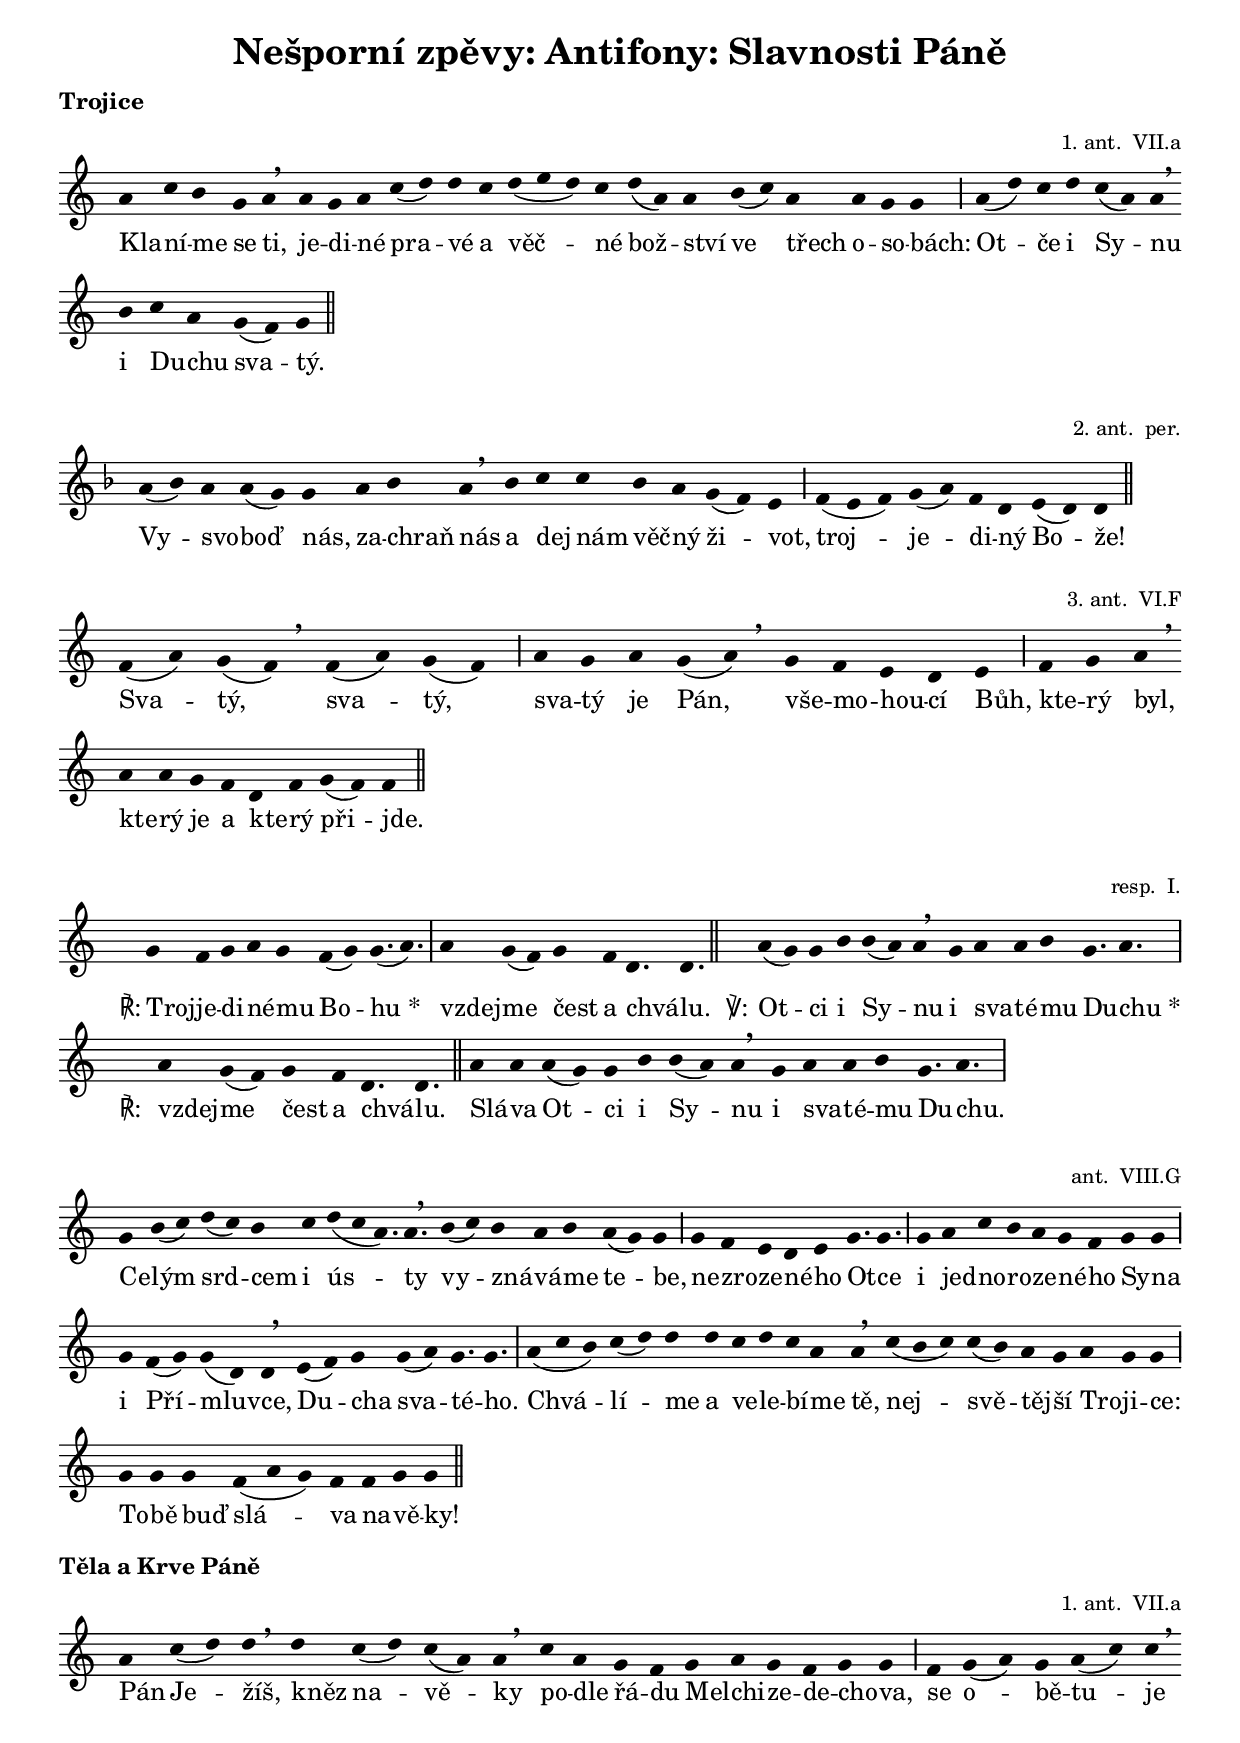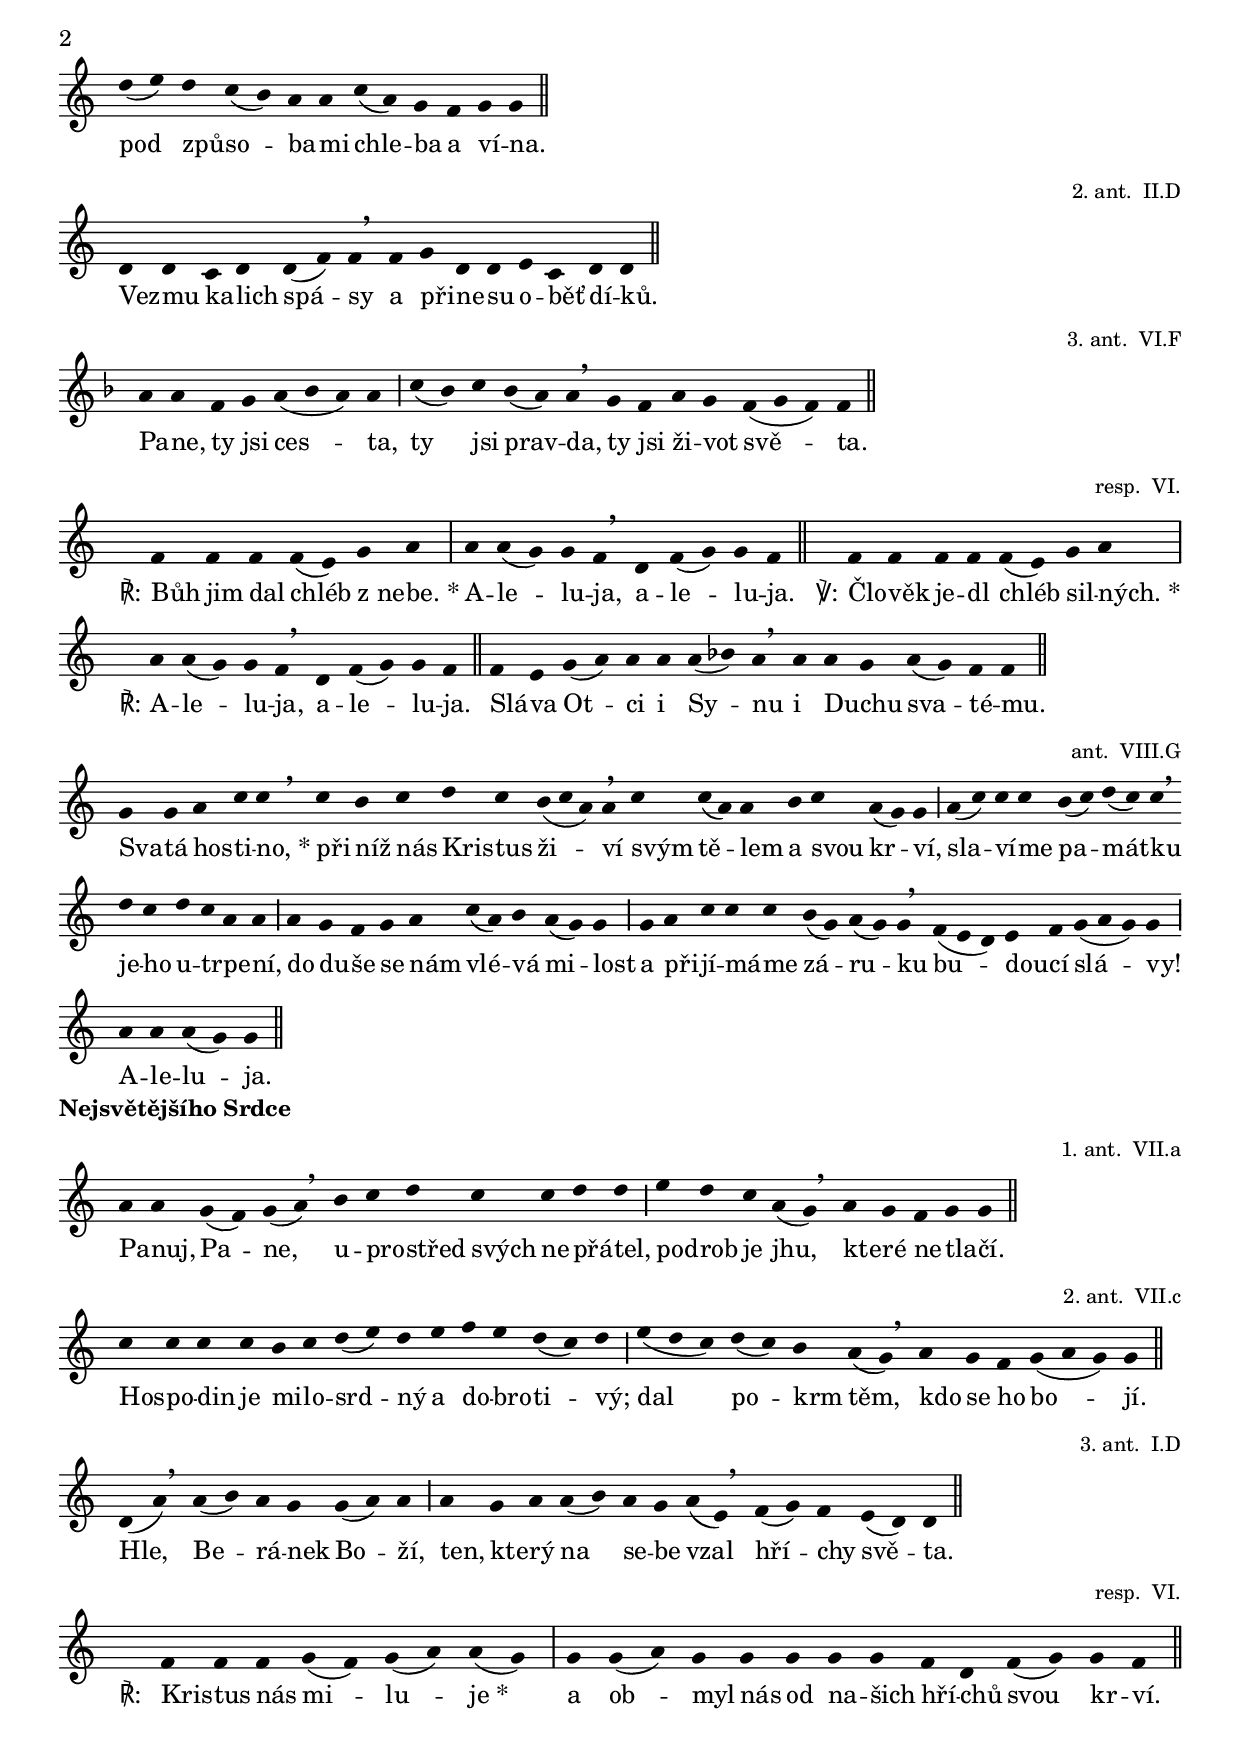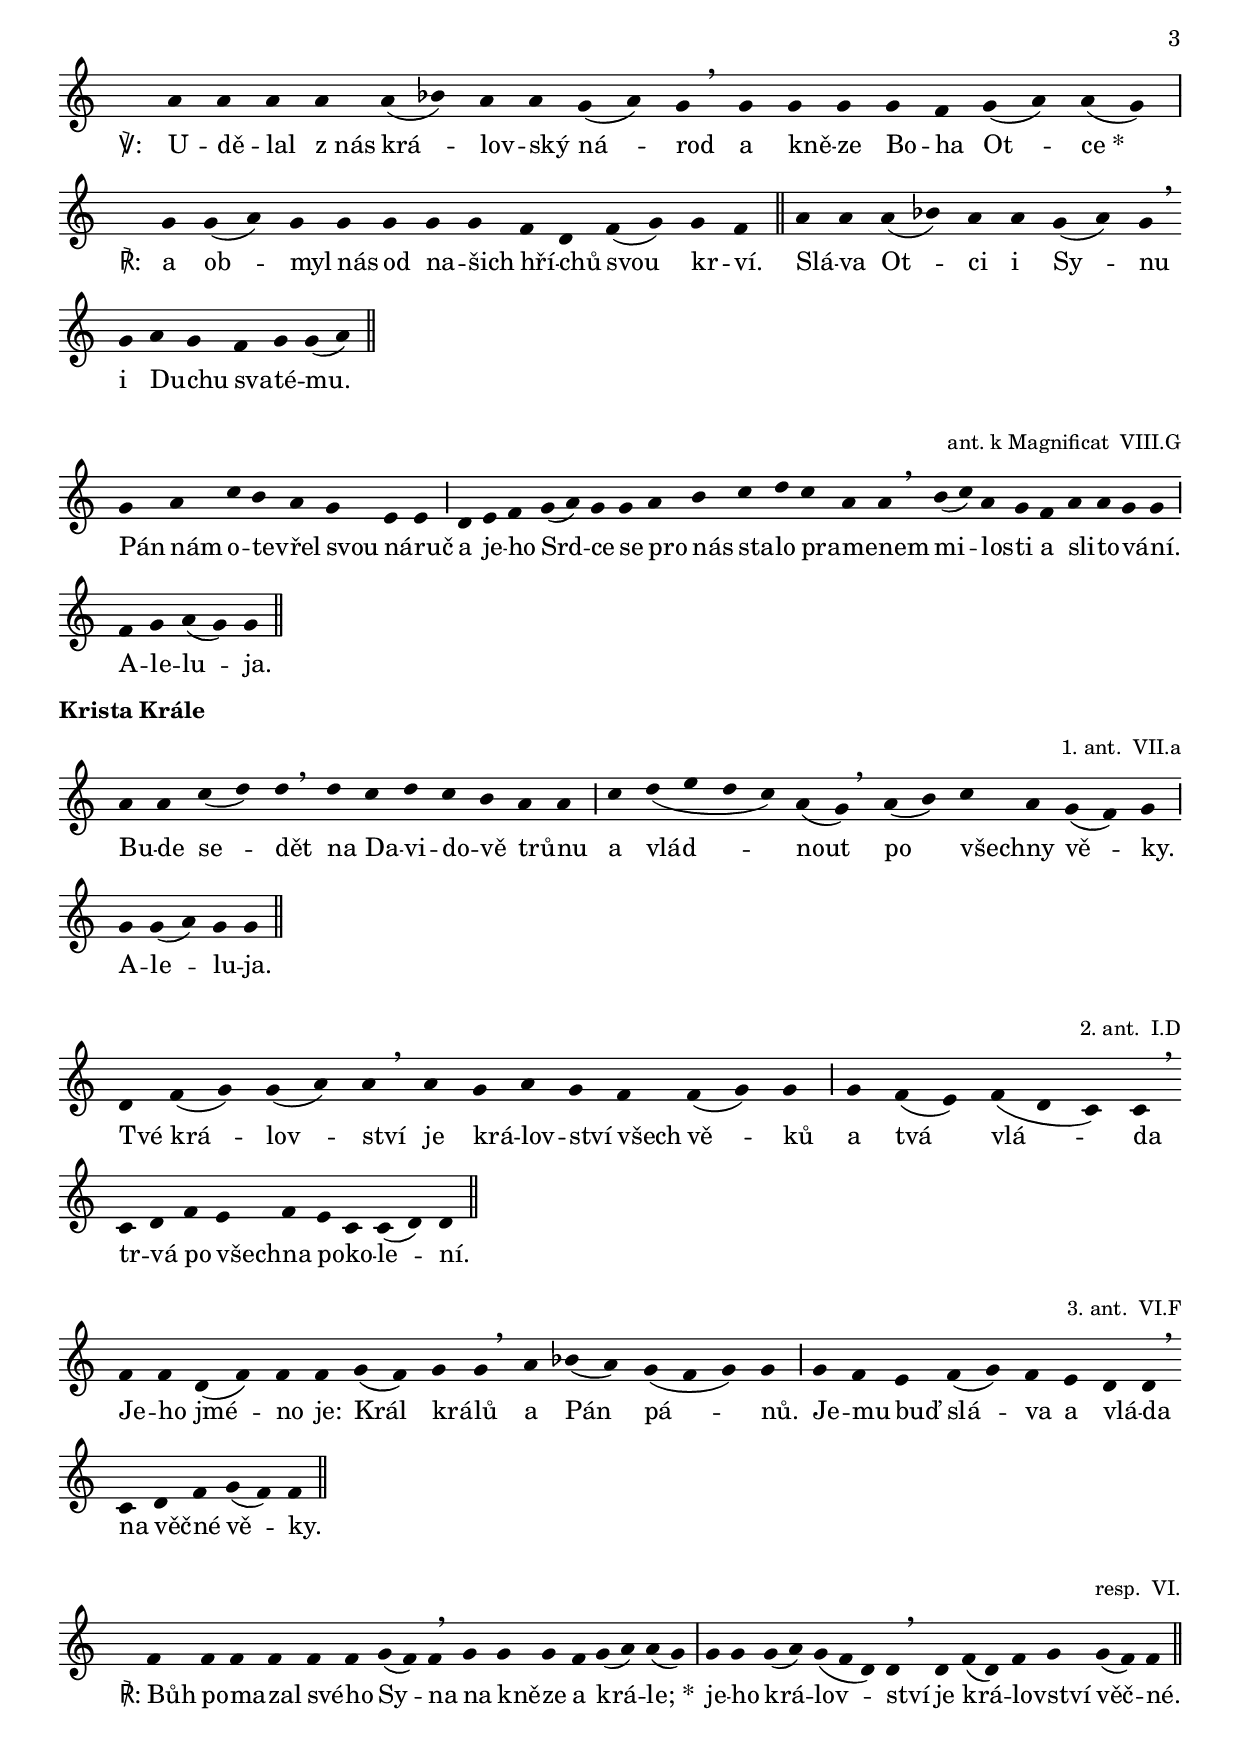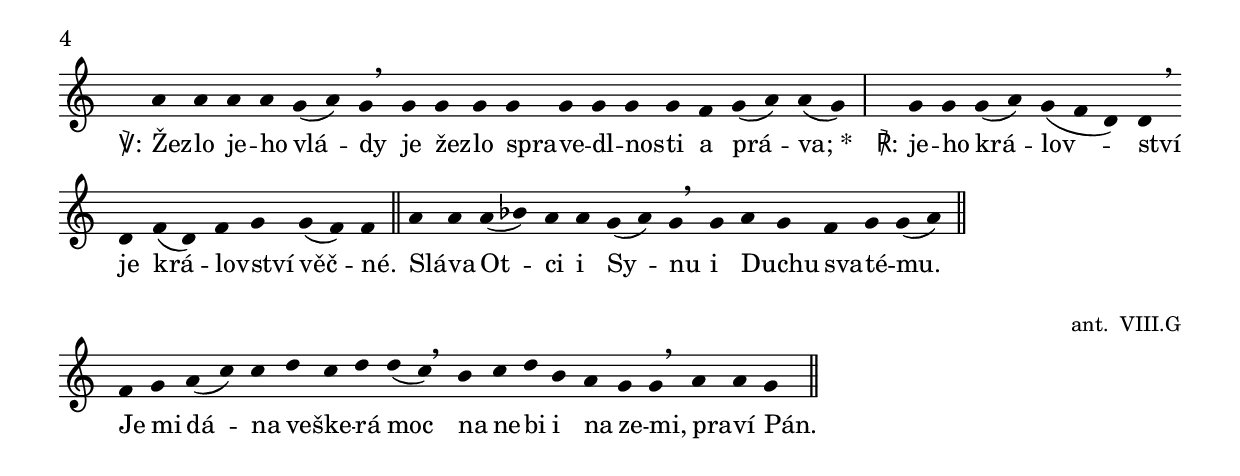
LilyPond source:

\version "2.15.37"

\header {
  title = "Nešporní zpěvy: Antifony: Slavnosti Páně"
}

\include "spolecne_nespory.ly"
\include "../../dilyresponsorii.ly"

\markup\bold{Trojice} %%%%%%%%%%%%%%%%%%%%%%%%

\score {
  \relative c'' {
    \choralniRezim
    a4 c b g a \barMin
    a g a c( d) d c d( e d) c d( a) a 
    b( c) a a g g \barMaior
    a( d) c d c( a) a \barMin b c a g( f) g \barFinalis
  }
  \addlyrics {
    Kla -- ní -- me se ti,
    je -- di -- né pra -- vé a věč -- né bož -- ství
    ve třech o -- so -- bách:
    Ot -- če i Sy -- nu i Du -- chu sva -- tý.
  }
  \header {
    quid = "1. ant."
    modus = "VII"
    differentia = "a" 
    psalmus = "Žalm 110"
    id = "trojice-ant1"
    piece = \markup {\sestavTitulek}
  }
}

\score {
  \relative c'' {
    \choralniRezim
    \key f \major
    a( bes) a a( g) g a bes a \barMin
    bes c c bes a g( f) e \barMaior
    f( e f) g( a) f d e( d) d \barFinalis
  }
  \addlyrics {
    Vy -- svo -- boď nás, za -- chraň nás
    a dej nám věč -- ný ži -- vot,
    troj -- je -- di -- ný Bo -- že!
  }
  \header {
    quid = "2. ant."
    modus = "per"
    differentia = "" 
    psalmus = "Žalm 114"
    id = "trojice-ant2"
    piece = \markup {\sestavTitulek}
  }
}

\score {
  \relative c' {
    \choralniRezim
    f( a) g( f) \barMin f( a) g( f) \barMaior
    a g a g( a) \barMin g f e d e \barMaior
    f g a \barMin a a g f d f g( f) f \barFinalis
  }
  \addlyrics {
    Sva -- tý, sva -- tý, 
    sva -- tý je Pán, vše -- mo -- hou -- cí Bůh,
    kte -- rý byl, kte -- rý je 
    a kte -- rý při -- jde.
  }
  \header {
    quid = "3. ant."
    modus = "VI"
    differentia = "F" 
    psalmus = "Zj 19"
    id = "trojice-ant3"
    piece = \markup {\sestavTitulek}
  }
}

% ZKOPIROVANE
\score {
  \relative c' {
    \choralniRezim
    
    % R
    \neviditelna f
    g f g a g f( g) g4.( a) \barMax
    a4 g( f) g f d4. d \barFinalis
    % V
    \neviditelna a
    a'4( g) g b b( a) a \barMin g a a b g4. a \barMax
    % R
    \neviditelna a
    a4 g( f) g f d4. d \barFinalis
    % Slava - melodie i text temer totozny s versem
    a'4 a a( g) g b b( a) a \barMin g a a b g4. a \barMax
  }
  \addlyrics {
    \Response Troj -- je -- di -- né -- mu Bo -- hu_*
    vzdej -- me čest a chvá -- lu.
    \Verse Ot -- ci i Sy -- nu i sva -- té -- mu Du -- chu_*
    \Response vzdej -- me čest a chvá -- lu.
    % Pozmeneny text doxologie
    Slá -- va Ot -- ci i Sy -- nu i sva -- té -- mu Du -- chu.
  }
  \header {
    quid = "resp."
    modus = "I"
    id = "trojice-resp"
    piece = \markup {\sestavTitulekResp}
  }
}

% ZKOPIROVANA
\score {
  \relative c'' {
    \choralniRezim
    g4 b( c) d( c) b c d( c a4.) a \barMin 
    b4( c) b a b a( g) g \barMaior
    g f e d e g4. g \barMaior 
    g4 a c b a g f g g \barMaior
    g f( g) g( d) d \barMin e( f) g g( a) g4. g \barMax
    
    a4( c b) c( d) d d c d c a a \barMin
    c( b c) c( b) a g a g g \barMaior
    g g g f( a g) f f g g \barFinalis
  }
  \addlyrics {
    Ce -- lým srd -- cem i ús -- ty
    vy -- zná -- vá -- me te -- be,
    ne -- zro -- ze -- né -- ho Ot -- ce
    i jed -- no -- ro -- ze -- né -- ho Sy -- na
    i Pří -- mluv -- ce, Du -- cha sva -- té -- ho.
    
    Chvá -- lí -- me a ve -- le -- bí -- me tě,
    nej -- svě -- těj -- ší Tro -- ji -- ce:
    To -- bě buď slá -- va na -- vě -- ky!
  }
  \header {
    quid = "ant."
    modus = "VIII"
    differentia = "G" 
    psalmus = ""
    id = "trojice-antmag"
    piece = \markup {\sestavTitulekBezZalmu}
  }
}

\markup\bold{Těla a Krve Páně}

\score {
  \relative c'' {
    \choralniRezim
    a c( d) d \barMin
    d c( d) c( a) a \barMin c a g f g a g f g g  \barMaior
    f g( a) g a( c) c \barMin
    d( e) d c( b) a a c( a) g f g g \barFinalis
  }
  \addlyrics {
    Pán Je -- žíš,
    kněz na -- vě -- ky po -- dle řá -- du Mel -- chi -- ze -- de -- cho -- va,
    se o -- bě -- tu -- je 
    pod způ -- so -- ba -- mi chle -- ba a ví -- na.
  }
  \header {
    quid = "1. ant."
    modus = "VII"
    differentia = "a" 
    psalmus = "Žalm 110"
    id = "tela-ant1"
    piece = \markup {\sestavTitulek}
  }
}

\score {
  \relative c' {
    \choralniRezim
    d d c d d( f) f \barMin
    f g d d e c d d \barFinalis
  }
  \addlyrics {
    Vez -- mu ka -- lich spá -- sy
    a při -- ne -- su o -- běť dí -- ků.
  }
  \header {
    quid = "2. ant."
    modus = "II"
    differentia = "D" 
    psalmus = "Žalm 116-II"
    id = "tela-ant2"
    piece = \markup {\sestavTitulek}
  }
}

% ZKOPIROVANA
\score {
  \relative c'' {
    \choralniRezim
    \key f \major
    a4 a f g a( bes a) a \barMaior
    c( bes) c bes( a) a \barMin g f a g f( g f) f \barFinalis
  }
  \addlyrics {
    Pa -- ne, ty jsi ces -- ta, 
    ty jsi prav -- da,
    ty jsi ži -- vot svě -- ta.
  }
  \header {
    quid = "3. ant."
    modus = "VI"
    differentia = "F" 
    psalmus = "Zj 19"
    id = "tela-ant3"
    piece = \markup {\sestavTitulek}
  }
}

% ZKOPIROVANE
\score {
  \relative c' {
    \choralniRezim
    
    % R
    \neviditelna f
    f4 f f f( e) g a \barMax
    \respVIalelujaResponsum \barFinalis
    % V
    \neviditelna f
    f4 f f f f( e) g a \barMax
    % R
    \neviditelna a
    \respVIalelujaResponsum \barFinalis
    % Slava
    \respVIalelujaDoxologie \barFinalis
  }
  \addlyrics {
    \Response Bůh jim dal chléb z_ne -- be._* 
    A -- le -- lu -- ja, a -- le -- lu -- ja.
    \Verse Člo -- věk je -- dl chléb sil -- ných._*
    \Response A -- le -- lu -- ja, a -- le -- lu -- ja.
    \textRespDoxologie
  }
  \header {
    quid = "resp."
    modus = "VI"
    id = "tela-resp"
    piece = \markup {\sestavTitulekResp}
  }
}

\score {
  \relative c'' {
    \choralniRezim
    g4 g a c c \barMin
    c b c d c b( c a) a \barMin c c( a) a b c a( g) g \barMaior
    a( c) c c b( c) d( c) c \barMin d c d c a a \barMaior
    a g f g a c( a) b a( g) g \barMaior
    g a c c c b( g) a( g) g \barMin f( e d) e f g( a g) g \barMaior
    a a a( g) g \barFinalis
  }
  \addlyrics {
    % Jedno dlouhe rozvite osloveni - bez jakehokoli nasledneho
    % sdeleni.
    Sva -- tá hos -- ti -- no,_*
    při níž nás Kris -- tus ži -- ví svým tě -- lem a svou kr -- ví,
    sla -- ví -- me pa -- mát -- ku je -- ho u -- tr -- pe -- ní,
    do du -- še se nám vlé -- vá mi -- lost
    a při -- jí -- má -- me zá -- ru -- ku bu -- dou -- cí slá -- vy!
    A -- le -- lu -- ja.
  }
  \header {
    quid = "ant."
    modus = "VIII"
    differentia = "G" 
    psalmus = ""
    id = "tela-antmag"
    piece = \markup {\sestavTitulekBezZalmu}
  }
}

\markup\bold{Nejsvětějšího Srdce}

\score {
  \relative c'' {
    \choralniRezim
    a4 a g( f) g( a) \barMin b c d c c d d \barMaior
    e d c a( g) \barMin a g f g g \barFinalis
  }
  \addlyrics {
    Pa -- nuj, Pa -- ne, u -- pro -- střed svých ne -- přá -- tel,
    pod -- rob je jhu, kte -- ré ne -- tla -- čí.
  }
  \header {
    quid = "1. ant."
    modus = "VII"
    differentia = "a" 
    psalmus = "Žalm 110"
    id = "srdce-ant1"
    piece = \markup {\sestavTitulek}
  }
}

\score {
  \relative c'' {
    \choralniRezim
    c4 c c c b c d( e) d e f e d( c) d \barMaior
    e( d c) d( c) b a( g) \barMin a g f g( a g) g \barFinalis
  }
  \addlyrics {
    Hos -- po -- din je mi -- lo -- srd -- ný a do -- bro -- ti -- vý;
    dal po -- krm těm, kdo se ho bo -- jí.
  }
  \header {
    quid = "2. ant."
    modus = "VII"
    differentia = "c" 
    psalmus = "Žalm 111"
    id = "srdce-ant2"
    piece = \markup {\sestavTitulek}
  }
}

% ZKOPIROVANA
\score {
  \relative c' {
    \choralniRezim
    d4( a') \barMin a( b) a g g( a) a \barMaior
    a g a a( b) a g a( e) \barMin f( g) f e( d) d \barFinalis
  }
  \addlyrics {
    Hle, Be -- rá -- nek Bo -- ží,
    ten, kte -- rý na se -- be vzal hří -- chy svě -- ta.
  }
  \header {
    quid = "3. ant."
    modus = "I"
    differentia = "D" 
    psalmus = "Flp 2"
    id = "srdce-ant3"
    piece = \markup {\sestavTitulek}
  }
}

% ZKOPIROVANE
\score {
  \relative c' {
    \choralniRezim
    
    % R
    \neviditelna f
    f4 f f g( f) g( a) a( g) \barMax
    g g( a) g g g g g f d f( g) g f \barFinalis
    % V
    \neviditelna a
    a a a a a( bes) a a g( a) g \barMin g g g g f g( a) a( g) \barMax
    % R
    \neviditelna g
    g g( a) g g g g g f d f( g) g f \barFinalis
    % Slava
    \respVIdoxologie \barFinalis
  }
  \addlyrics {
    \Response Kris -- tus nás mi -- lu -- je_* a ob -- myl nás od na -- šich hří -- chů svou kr -- ví.
    \Verse U -- dě -- lal z_nás krá -- lov -- ský ná -- rod a kně -- ze Bo -- ha Ot -- ce_*
    \Response a ob -- myl nás od na -- šich hří -- chů svou kr -- ví.
    \textRespDoxologie
  }
  \header {
    quid = "resp."
    modus = "VI"
    fons = "responsoria ze žaltáře, pátek 1. týdne, nešp."
    id = "srdce-resp"
    piece = \markup\sestavTitulekResp
  }
}

\score {
  \relative c'' {
    \choralniRezim
    g a c b a g e e \barMaior
    d e f g( a) g g a b c d c a a \barMin
    b( c) a g f a a g g \barMaior
    f g a( g) g \barFinalis
  }
  \addlyrics {
    Pán nám o -- tev -- řel svou ná -- ruč
    a je -- ho Srd -- ce se pro nás sta -- lo pra -- me -- nem 
    mi -- los -- ti a sli -- to -- vá -- ní.
    A -- le -- lu -- ja.
  }
  \header {
    quid = "ant. k Magnificat"
    modus = "VIII"
    differentia = "G" 
    psalmus = ""
    id = "srdce-antmag"
    piece = \markup {\sestavTitulekBezZalmu}
  }
}

\markup\bold{Krista Krále}

% mirne upravena
\score {
  \relative c'' {
    \choralniRezim
    a4 a c( d) d \barMin d c d c b a a \barMaior
    c d( e d c) a( g) \barMin a( b) c a g( f) g \barMaior
    g g( a) g g \barFinalis
  }
  \addlyrics {
    Bu -- de se -- dět na Da -- vi -- do -- vě trů -- nu
    a vlád -- nout po všech -- ny vě -- ky.
    A -- le -- lu -- ja.
  }
  \header {
    quid = "1. ant."
    modus = "VII"
    differentia = "a" 
    psalmus = "Žalm 110"
    id = "krale-ant1"
    piece = \markup {\sestavTitulek}
  }
}

\score {
  \relative c' {
    \choralniRezim
    d4 f( g) g( a) a \barMin a g a g f f( g) g \barMaior
    g f( e) f( d c) c \barMin c d f e f e c c( d) d \barFinalis
  }
  \addlyrics {
    Tvé krá -- lov -- ství je krá -- lov -- ství všech vě -- ků
    a tvá vlá -- da tr -- vá po všech -- na po -- ko -- le -- ní.
  }
  \header {
    quid = "2. ant."
    modus = "I"
    differentia = "D" 
    psalmus = "Žalm 145-I"
    id = "krale-ant2"
    piece = \markup {\sestavTitulek}
  }
}

\score {
  \relative c' {
    \choralniRezim
    f4 f d( f) f f g( f) g g \barMin
    a bes( a) g( f g) g \barMaior
    g f e f( g) f e d d \barMin 
    c d f g( f) f \barFinalis
  }
  \addlyrics {
    Je -- ho jmé -- no je: Král krá -- lů 
    a Pán pá -- nů.
    Je -- mu buď slá -- va a vlá -- da
    na věč -- né vě -- ky.
  }
  \header {
    quid = "3. ant."
    modus = "VI"
    differentia = "F" 
    psalmus = "Zj 19"
    id = "krale-ant3"
    piece = \markup {\sestavTitulek}
  }
}

\score {
  \relative c' {
    \choralniRezim
    
    % R
    \neviditelna d
    f4 f f f f f g( f) f \barMin g g g f g( a) a( g) \barMax
    g g g( a) g( f d) d \barMin d f( d) f g g( f) f \barFinalis
    % V
    \neviditelna a
    a4 a a a g( a) g \barMin g g g g g g g g f g( a) a( g) \barMax
    % R
    \neviditelna a
    g g g( a) g( f d) d \barMin d f( d) f g g( f) f \barFinalis
    % Slava
    \respVIdoxologie \barFinalis
  }
  \addlyrics {
    \Response Bůh po -- ma -- zal své -- ho Sy -- na 
    na kně -- ze a krá -- le;_*
    je -- ho krá -- lov -- ství je krá -- lov -- ství věč -- né.
    \Verse Žez -- lo je -- ho vlá -- dy
    je žez -- lo spra -- ve -- dl -- nos -- ti a prá -- va;_*
    \Response je -- ho krá -- lov -- ství je krá -- lov -- ství věč -- né.
    \textRespDoxologie
  }
  \header {
    quid = "resp."
    modus = "VI"
    id = "krale-resp"
    piece = \markup {\sestavTitulekResp}
  }
}

\score {
  \relative c' {
    \choralniRezim
    f4 g a( c) c d c d d( c) \barMin
    b c d b a g g \barMin
    a a g \barFinalis
  }
  \addlyrics {
    Je mi dá -- na veš -- ke -- rá moc
    na ne -- bi i na ze -- mi,
    pra -- ví Pán.
  }
  \header {
    quid = "ant."
    modus = "VIII"
    differentia = "G" 
    psalmus = "Magnificat"
    id = "krale-antmag"
    piece = \markup {\sestavTitulekBezZalmu}
  }
}

